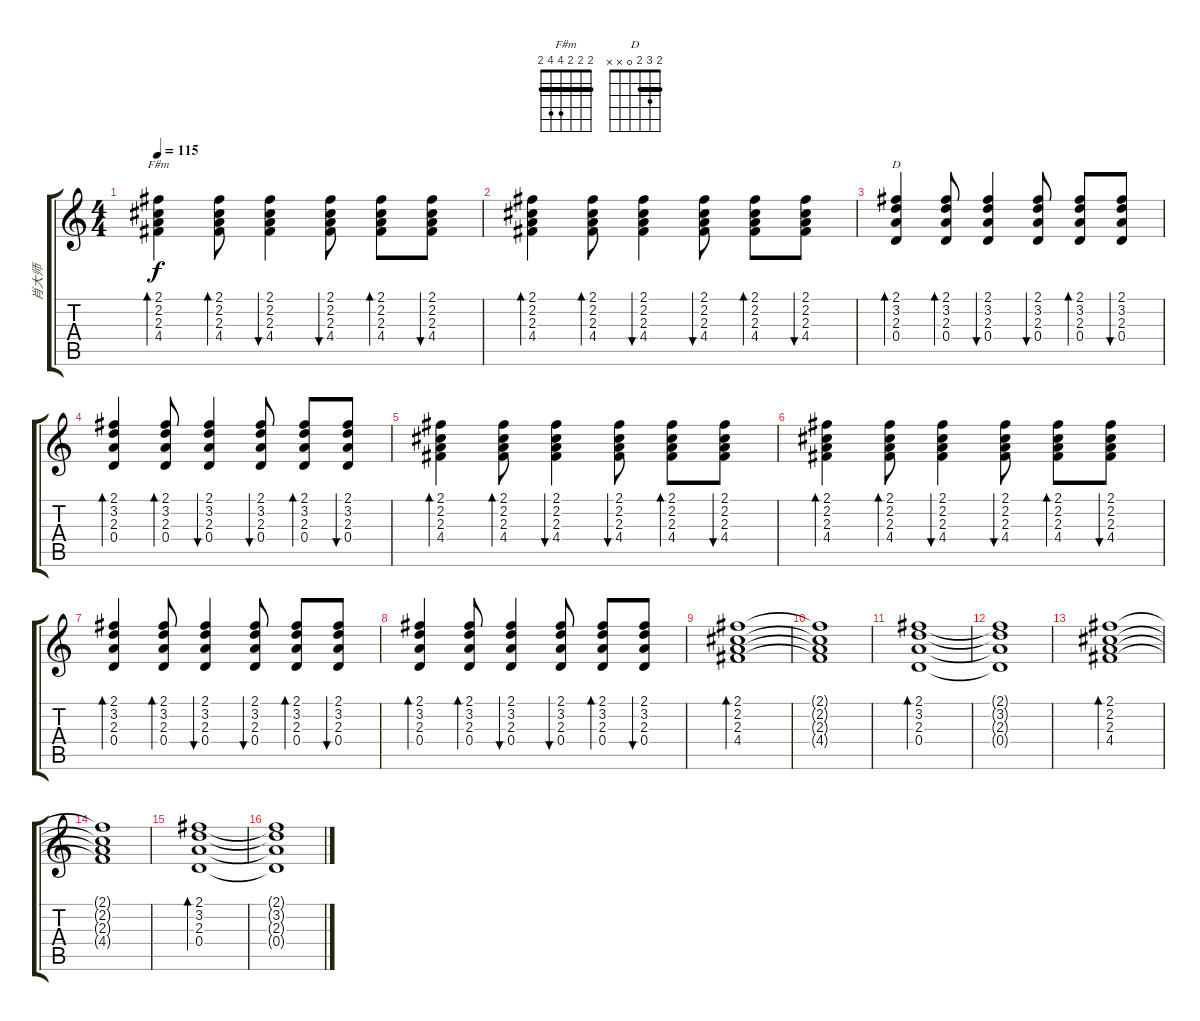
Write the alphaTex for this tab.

\track ("肖大师" "肖大师") {instrument acousticguitarsteel}
\staff {score tabs}
\tuning (E4 B3 G3 D3 A2 E2) {hide}
\chord ("F#m" 2 2 2 4 4 2) {barre 2}
\chord ("D" 2 3 2 0 x x) {barre 2}
\ts (4 4)
\tempo 115
\clef g2
\ks c
(2.1 2.2 2.3 4.4).4{bd 30 ch "F#m" dy f} (2.1 2.2 2.3 4.4).8{bd 30} (2.1 2.2 2.3 4.4).4{bu 30} (2.1 2.2 2.3 4.4).8{bu 30} (2.1 2.2 2.3 4.4).8{bd 30} (2.1 2.2 2.3 4.4).8{bu 30} |
(2.1 2.2 2.3 4.4).4{bd 30} (2.1 2.2 2.3 4.4).8{bd 30} (2.1 2.2 2.3 4.4).4{bu 30} (2.1 2.2 2.3 4.4).8{bu 30} (2.1 2.2 2.3 4.4).8{bd 30} (2.1 2.2 2.3 4.4).8{bu 30} |
(2.1 3.2 2.3 0.4).4{bd 30 ch "D"} (2.1 3.2 2.3 0.4).8{bd 30} (2.1 3.2 2.3 0.4).4{bu 60} (2.1 3.2 2.3 0.4).8{bu 60} (2.1 3.2 2.3 0.4).8{bd 30} (2.1 3.2 2.3 0.4).8{bu 60} |
(2.1 3.2 2.3 0.4).4{bd 30} (2.1 3.2 2.3 0.4).8{bd 30} (2.1 3.2 2.3 0.4).4{bu 60} (2.1 3.2 2.3 0.4).8{bu 60} (2.1 3.2 2.3 0.4).8{bd 30} (2.1 3.2 2.3 0.4).8{bu 60} |
(2.1 2.2 2.3 4.4).4{bd 30} (2.1 2.2 2.3 4.4).8{bd 30} (2.1 2.2 2.3 4.4).4{bu 30} (2.1 2.2 2.3 4.4).8{bu 30} (2.1 2.2 2.3 4.4).8{bd 30} (2.1 2.2 2.3 4.4).8{bu 30} |
(2.1 2.2 2.3 4.4).4{bd 30} (2.1 2.2 2.3 4.4).8{bd 30} (2.1 2.2 2.3 4.4).4{bu 30} (2.1 2.2 2.3 4.4).8{bu 30} (2.1 2.2 2.3 4.4).8{bd 30} (2.1 2.2 2.3 4.4).8{bu 30} |
(2.1 3.2 2.3 0.4).4{bd 30} (2.1 3.2 2.3 0.4).8{bd 30} (2.1 3.2 2.3 0.4).4{bu 60} (2.1 3.2 2.3 0.4).8{bu 60} (2.1 3.2 2.3 0.4).8{bd 30} (2.1 3.2 2.3 0.4).8{bu 60} |
(2.1 3.2 2.3 0.4).4{bd 30} (2.1 3.2 2.3 0.4).8{bd 30} (2.1 3.2 2.3 0.4).4{bu 60} (2.1 3.2 2.3 0.4).8{bu 60} (2.1 3.2 2.3 0.4).8{bd 30} (2.1 3.2 2.3 0.4).8{bu 60} |
(2.1 2.2 2.3 4.4).1{bd 240} |
(2.1{t} 2.2{t} 2.3{t} 4.4{t}).1 |
(2.1 3.2 2.3 0.4).1{bd 240} |
(2.1{t} 3.2{t} 2.3{t} 0.4{t}).1 |
(2.1 2.2 2.3 4.4).1{bd 240} |
(2.1{t} 2.2{t} 2.3{t} 4.4{t}).1 |
(2.1 3.2 2.3 0.4).1{bd 240} |
(2.1{t} 3.2{t} 2.3{t} 0.4{t}).1
